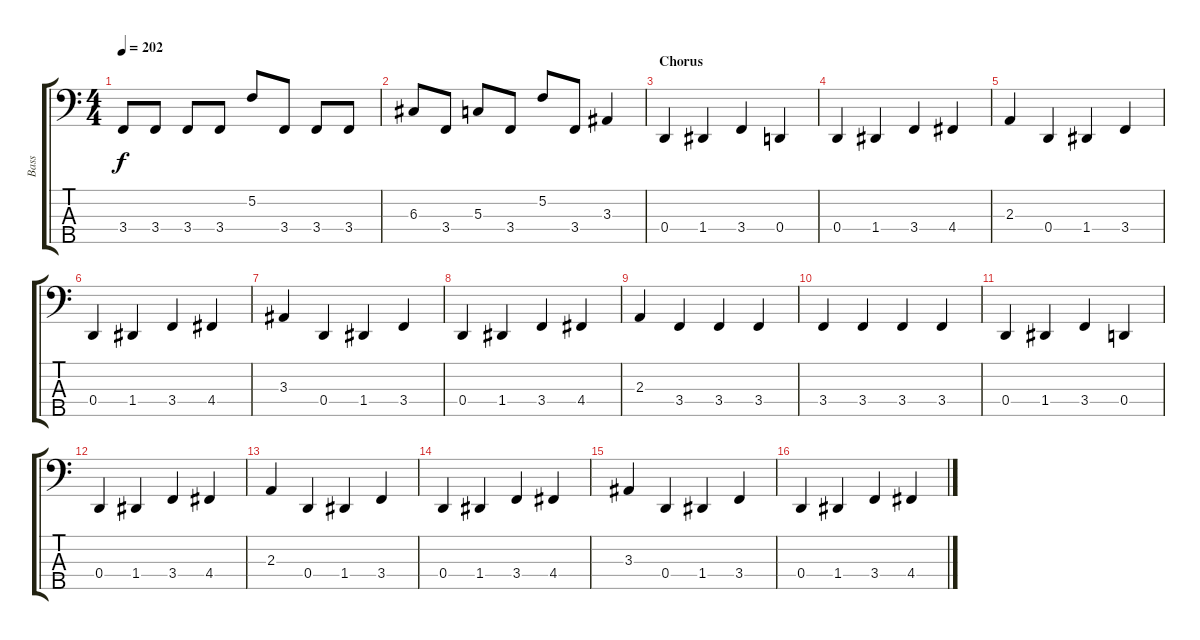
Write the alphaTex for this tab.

\track ("Bass" "Bass") {instrument electricbassfinger}
\staff {score tabs}
\tuning (F2 C2 G1 D1 A0) {hide}
\ts (4 4)
\tempo 202
\clef f4
\ks c
3.4.8{dy f} 3.4.8 3.4.8 3.4.8 5.2.8 3.4.8 3.4.8 3.4.8 |
6.3.8 3.4.8 5.3.8 3.4.8 5.2.8 3.4.8 3.3.4 |
\section ("" "Chorus")
0.4.4 1.4.4 3.4.4 0.4.4 |
0.4.4 1.4.4 3.4.4 4.4.4 |
2.3.4 0.4.4 1.4.4 3.4.4 |
0.4.4 1.4.4 3.4.4 4.4.4 |
3.3.4 0.4.4 1.4.4 3.4.4 |
0.4.4 1.4.4 3.4.4 4.4.4 |
2.3.4 3.4.4 3.4.4 3.4.4 |
3.4.4 3.4.4 3.4.4 3.4.4 |
0.4.4 1.4.4 3.4.4 0.4.4 |
0.4.4 1.4.4 3.4.4 4.4.4 |
2.3.4 0.4.4 1.4.4 3.4.4 |
0.4.4 1.4.4 3.4.4 4.4.4 |
3.3.4 0.4.4 1.4.4 3.4.4 |
0.4.4 1.4.4 3.4.4 4.4.4
